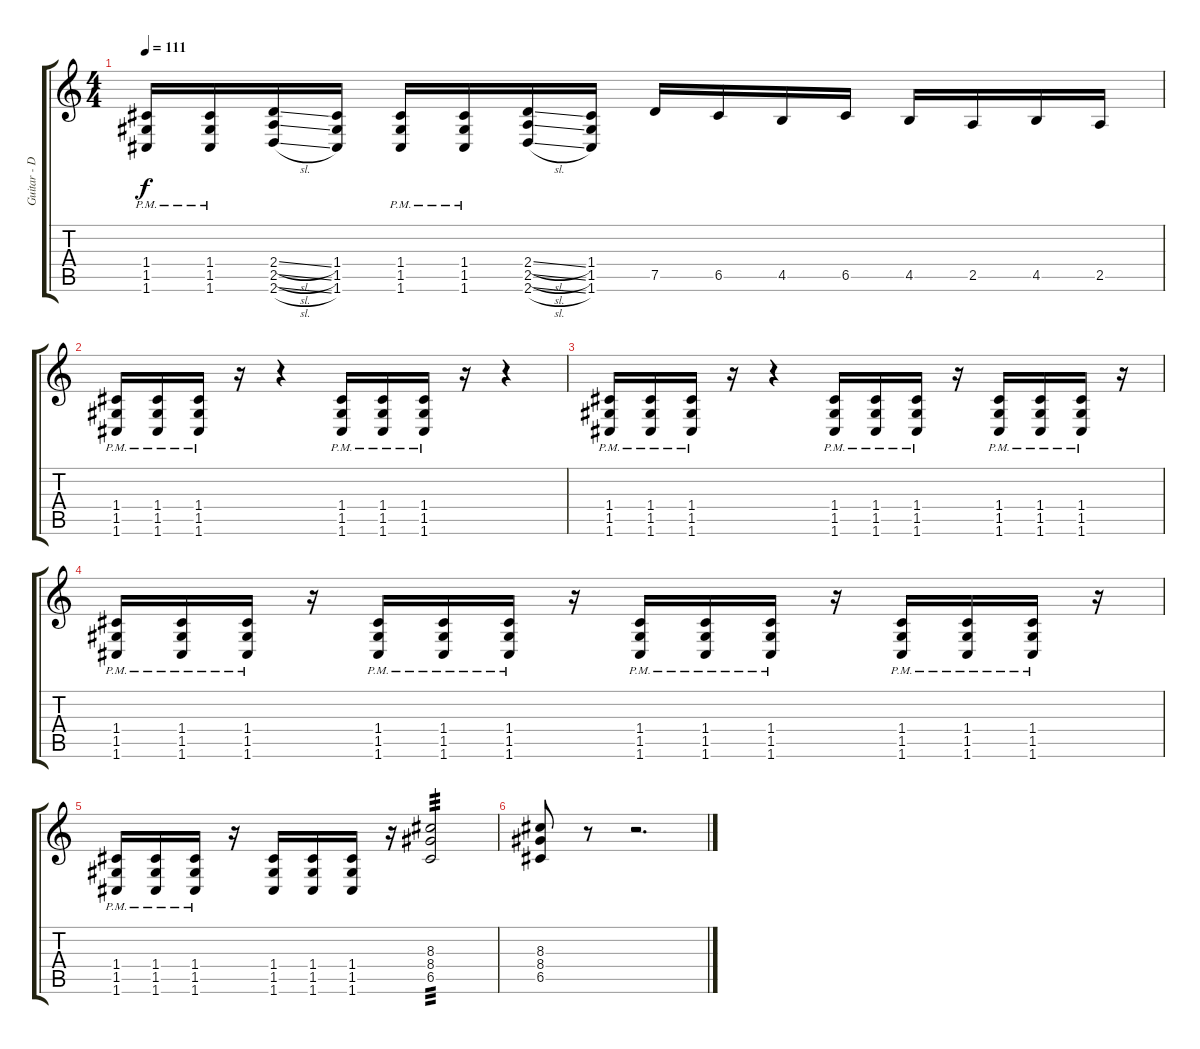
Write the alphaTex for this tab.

\track ("Guitar - Daron" "Guitar - D") {instrument distortionguitar}
\staff {score tabs}
\tuning (D4 A3 F3 C3 G2 C2) {hide}
\ts (4 4)
\tempo 111
\clef g2
\ks c
(1.4{pm} 1.5{pm} 1.6{pm}).16{dy f} (1.4{pm} 1.5{pm} 1.6{pm}).16 (2.4{sl} 2.5{sl} 2.6{sl}).16 (1.4 1.5 1.6).16 (1.4{pm} 1.5{pm} 1.6{pm}).16 (1.4{pm} 1.5{pm} 1.6{pm}).16 (2.4{sl} 2.5{sl} 2.6{sl}).16 (1.4 1.5 1.6).16 7.5.16 6.5.16 4.5.16 6.5.16 4.5.16 2.5.16 4.5.16 2.5.16 |
(1.4{pm} 1.5{pm} 1.6{pm}).16 (1.4{pm} 1.5{pm} 1.6{pm}).16 (1.4{pm} 1.5{pm} 1.6{pm}).16 r.16 r.4 (1.4{pm} 1.5{pm} 1.6{pm}).16 (1.4{pm} 1.5{pm} 1.6{pm}).16 (1.4{pm} 1.5{pm} 1.6{pm}).16 r.16 r.4 |
(1.4{pm} 1.5{pm} 1.6{pm}).16 (1.4{pm} 1.5{pm} 1.6{pm}).16 (1.4{pm} 1.5{pm} 1.6{pm}).16 r.16 r.4 (1.4{pm} 1.5{pm} 1.6{pm}).16 (1.4{pm} 1.5{pm} 1.6{pm}).16 (1.4{pm} 1.5{pm} 1.6{pm}).16 r.16 (1.4{pm} 1.5{pm} 1.6{pm}).16 (1.4{pm} 1.5{pm} 1.6{pm}).16 (1.4{pm} 1.5{pm} 1.6{pm}).16 r.16 |
(1.4{pm} 1.5{pm} 1.6{pm}).16 (1.4{pm} 1.5{pm} 1.6{pm}).16 (1.4{pm} 1.5{pm} 1.6{pm}).16 r.16 (1.4{pm} 1.5{pm} 1.6{pm}).16 (1.4{pm} 1.5{pm} 1.6{pm}).16 (1.4{pm} 1.5{pm} 1.6{pm}).16 r.16 (1.4{pm} 1.5{pm} 1.6{pm}).16 (1.4{pm} 1.5{pm} 1.6{pm}).16 (1.4{pm} 1.5{pm} 1.6{pm}).16 r.16 (1.4{pm} 1.5{pm} 1.6{pm}).16 (1.4{pm} 1.5{pm} 1.6{pm}).16 (1.4{pm} 1.5{pm} 1.6{pm}).16 r.16 |
(1.4{pm} 1.5{pm} 1.6{pm}).16 (1.4{pm} 1.5{pm} 1.6{pm}).16 (1.4{pm} 1.5{pm} 1.6{pm}).16 r.16 (1.4 1.5 1.6).16 (1.4 1.5 1.6).16 (1.4 1.5 1.6).16 r.16 (8.3 8.4 6.5).2{tp 3} |
(8.3 8.4 6.5).8 r.8 r.2{d}
